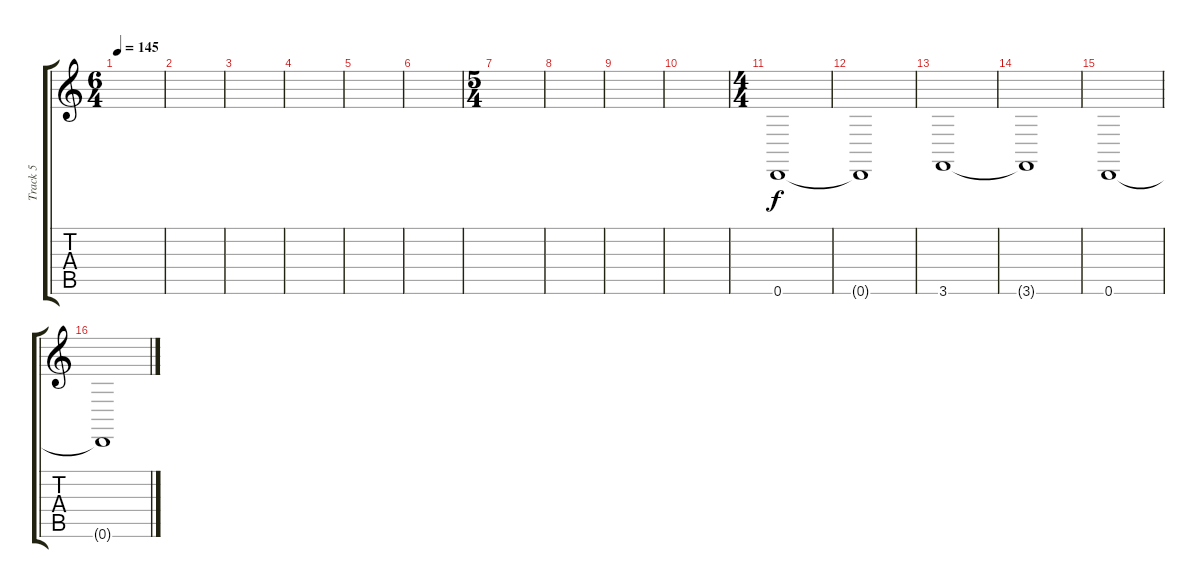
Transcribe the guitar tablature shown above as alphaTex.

\track ("Track 5" "Track 5") {instrument clarinet}
\staff {score tabs}
\tuning (E4 B3 G3 D3 A2 D2) {hide}
\ts (6 4)
\tempo 145
\clef g2
\ks c
|
|
|
|
|
|
\ts (5 4)
|
|
|
|
\ts (4 4)
0.6.1 |
0.6{t}.1 |
3.6.1 |
3.6{t}.1 |
0.6.1 |
0.6{t}.1
